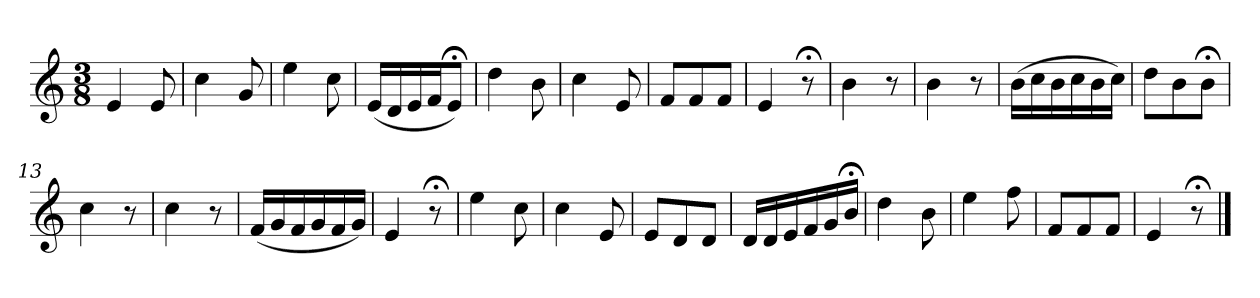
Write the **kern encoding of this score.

**kern
*part1
*staff1
*k[]
*C:
*M3/8
*MM120
=1
4e
8e
=2
4cc
8g
=3
4ee
8cc
=4
(16eLL
16d
16e
16fJ
8e;<J)
=5
4dd
8b
=6
4cc
8e
=7
8fL
8f
8fJ
=8
4e
8r;<
=9
4b
8r
=10
4b
8r
=11
(16bLL
16cc
16b
16cc
16b
16ccJJ)
=12
8ddL
8b
8b;<J
=13
4cc
8r
=14
4cc
8r
=15
(16fLL
16g
16f
16g
16f
16gJJ)
=16
4e
8r;<
=17
4ee
8cc
=18
4cc
8e
=19
8eL
8d
8dJ
=20
16dLL
16d
16e
16f
16g
16b;<JJ
=21
4dd
8b
=22
4ee
8ff
=23
8fL
8f
8fJ
=24
4e
8r;<
==
*-
